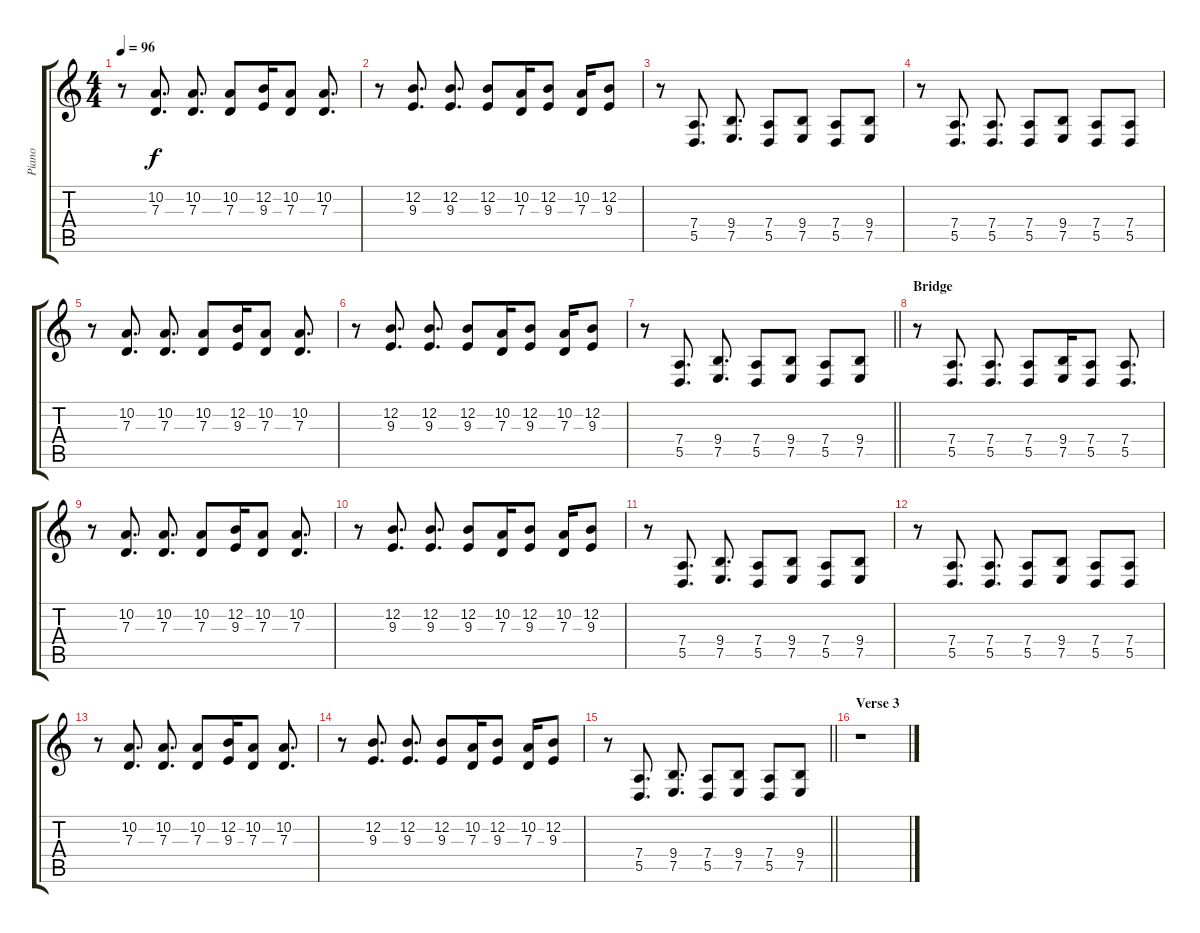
\track ("Piano" "Piano") {instrument acousticgrandpiano}
\staff {score tabs}
\tuning (E4 B3 G3 D3 A2 E2) {hide}
\ts (4 4)
\tempo 96
\clef g2
\ks c
r.8{dy f} (10.2 7.3).8{d} (10.2 7.3).8{d} (10.2 7.3).8 (12.2 9.3).16 (10.2 7.3).8 (10.2 7.3).8{d} |
r.8 (12.2 9.3).8{d} (12.2 9.3).8{d} (12.2 9.3).8 (10.2 7.3).16 (12.2 9.3).8 (10.2 7.3).16 (12.2 9.3).8 |
r.8 (7.4 5.5).8{d} (9.4 7.5).8{d} (7.4 5.5).8 (9.4 7.5).8 (7.4 5.5).8 (9.4 7.5).8 |
r.8 (7.4 5.5).8{d} (7.4 5.5).8{d} (7.4 5.5).8 (9.4 7.5).8 (7.4 5.5).8 (7.4 5.5).8 |
r.8 (10.2 7.3).8{d} (10.2 7.3).8{d} (10.2 7.3).8 (12.2 9.3).16 (10.2 7.3).8 (10.2 7.3).8{d} |
r.8 (12.2 9.3).8{d} (12.2 9.3).8{d} (12.2 9.3).8 (10.2 7.3).16 (12.2 9.3).8 (10.2 7.3).16 (12.2 9.3).8 |
\barLineRight lightlight
r.8 (7.4 5.5).8{d} (9.4 7.5).8{d} (7.4 5.5).8 (9.4 7.5).8 (7.4 5.5).8 (9.4 7.5).8 |
\section ("" "Bridge")
r.8 (7.4 5.5).8{d} (7.4 5.5).8{d} (7.4 5.5).8 (9.4 7.5).16 (7.4 5.5).8 (7.4 5.5).8{d} |
r.8 (10.2 7.3).8{d} (10.2 7.3).8{d} (10.2 7.3).8 (12.2 9.3).16 (10.2 7.3).8 (10.2 7.3).8{d} |
r.8 (12.2 9.3).8{d} (12.2 9.3).8{d} (12.2 9.3).8 (10.2 7.3).16 (12.2 9.3).8 (10.2 7.3).16 (12.2 9.3).8 |
r.8 (7.4 5.5).8{d} (9.4 7.5).8{d} (7.4 5.5).8 (9.4 7.5).8 (7.4 5.5).8 (9.4 7.5).8 |
r.8 (7.4 5.5).8{d} (7.4 5.5).8{d} (7.4 5.5).8 (9.4 7.5).8 (7.4 5.5).8 (7.4 5.5).8 |
r.8 (10.2 7.3).8{d} (10.2 7.3).8{d} (10.2 7.3).8 (12.2 9.3).16 (10.2 7.3).8 (10.2 7.3).8{d} |
r.8 (12.2 9.3).8{d} (12.2 9.3).8{d} (12.2 9.3).8 (10.2 7.3).16 (12.2 9.3).8 (10.2 7.3).16 (12.2 9.3).8 |
\barLineRight lightlight
r.8 (7.4 5.5).8{d} (9.4 7.5).8{d} (7.4 5.5).8 (9.4 7.5).8 (7.4 5.5).8 (9.4 7.5).8 |
\section ("" "Verse 3")
r.1
